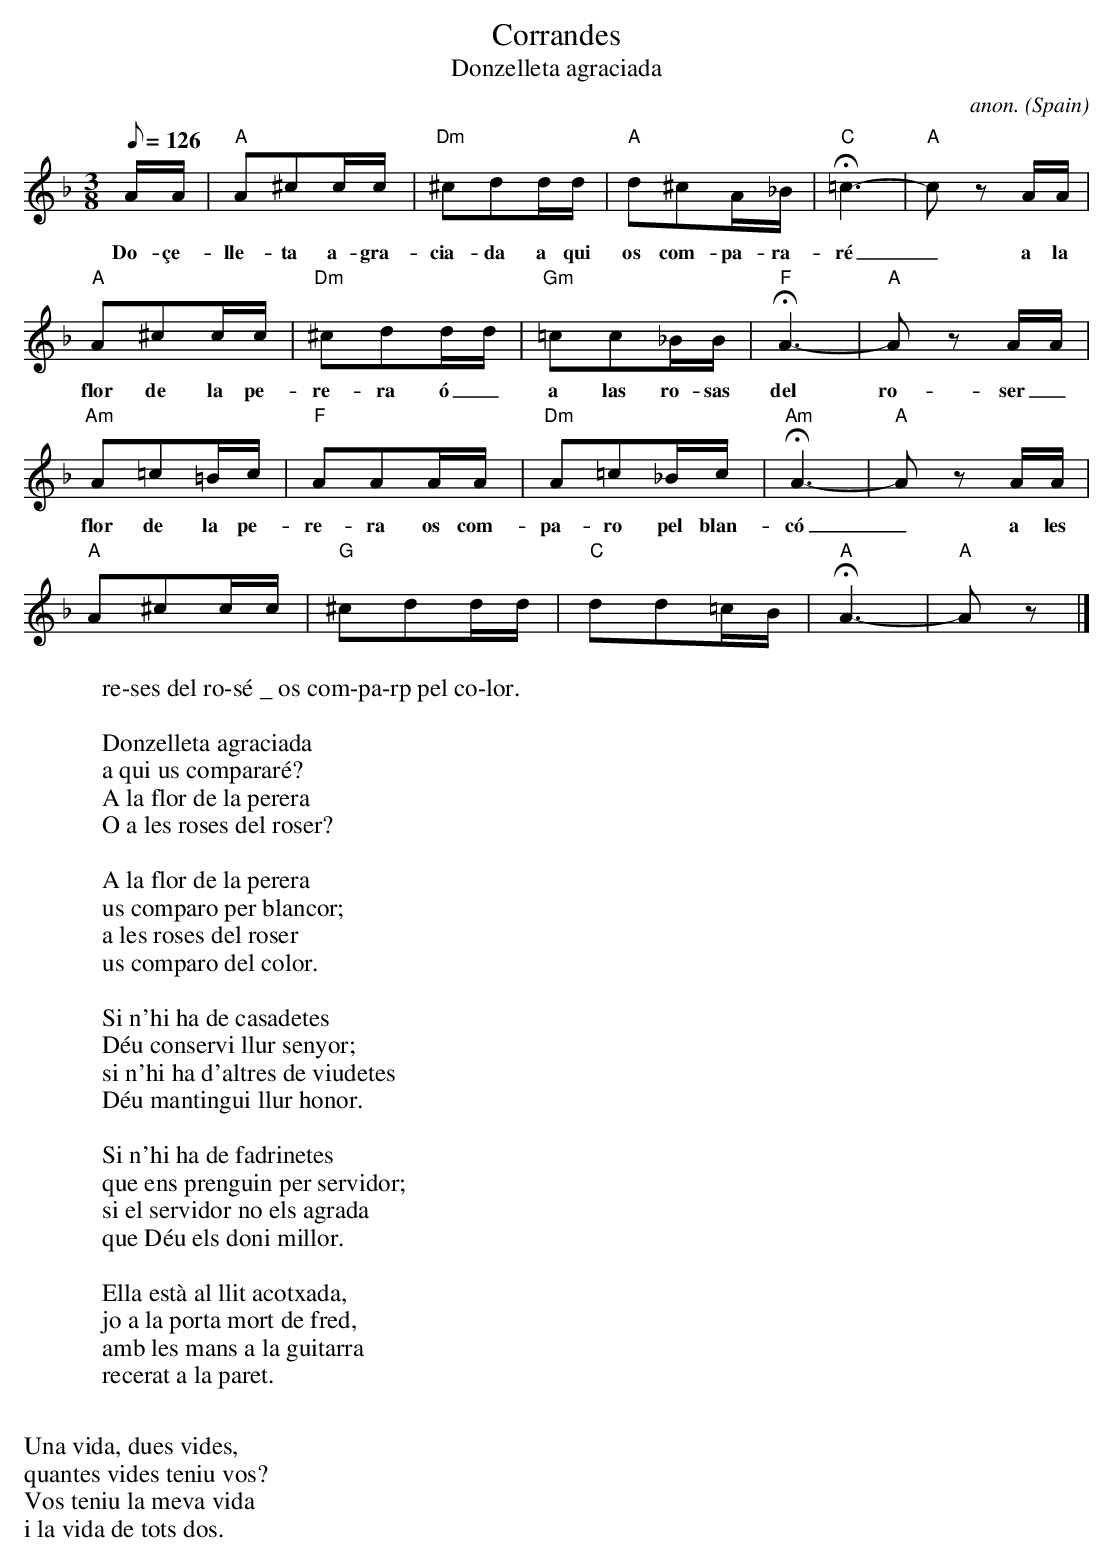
X:1
T:Corrandes
T:Donzelleta agraciada
C:anon.
O:Spain
M:3/8
L:1/16
Q:1/8=126
K:Aphr
AA|"A"A2^c2cc|"Dm"^c2d2dd|"A"d2^c2A_B|"C"H=c6-|"A"c2 z2 AA|
w:Do-\cce-lle-ta a-gra-cia-da a qui os com-pa-ra-ré _ a la
"A"A2^c2cc|"Dm"^c2d2dd|"Gm"=c2c2_BB|"F"HA6-|"A"A2 z2 AA|
w:flor de la pe-re-ra ó_a las ro-sas del ro-ser _ a la
"Am"A2=c2=Bc|"F"A2A2AA|"Dm"A2=c2_Bc|"Am"HA6-|"A"A2 z2 AA|
w:flor de la pe-re-ra os com-pa-ro pel blan-có _ a les
"A"A2^c2cc|"G"^c2d2dd|"C"d2d2=cB|"A"HA6-|"A"A2 z2|]
W:re-ses del ro-sé _ os com-pa-rp pel co-lor.
W:
W:Donzelleta agraciada
W:a qui us compararé?
W:A la flor de la perera
W:O a les roses del roser?
W:
W:A la flor de la perera
W:us comparo per blancor;
W:a les roses del roser
W:us comparo del color.
W:
W:Si n'hi ha de casadetes
W:Déu conservi llur senyor;
W:si n'hi ha d'altres de viudetes
W:Déu mantingui llur honor.
W:
W:Si n'hi ha de fadrinetes
W:que ens prenguin per servidor;
W:si el servidor no els agrada
W:que Déu els doni millor.
W:
W:Ella està al llit acotxada,
W:jo a la porta mort de fred,
W:amb les mans a la guitarra
W:recerat a la paret.
W:
W:Una vida, dues vides,
W:quantes vides teniu vos?
W:Vos teniu la meva vida
W:i la vida de tots dos.
